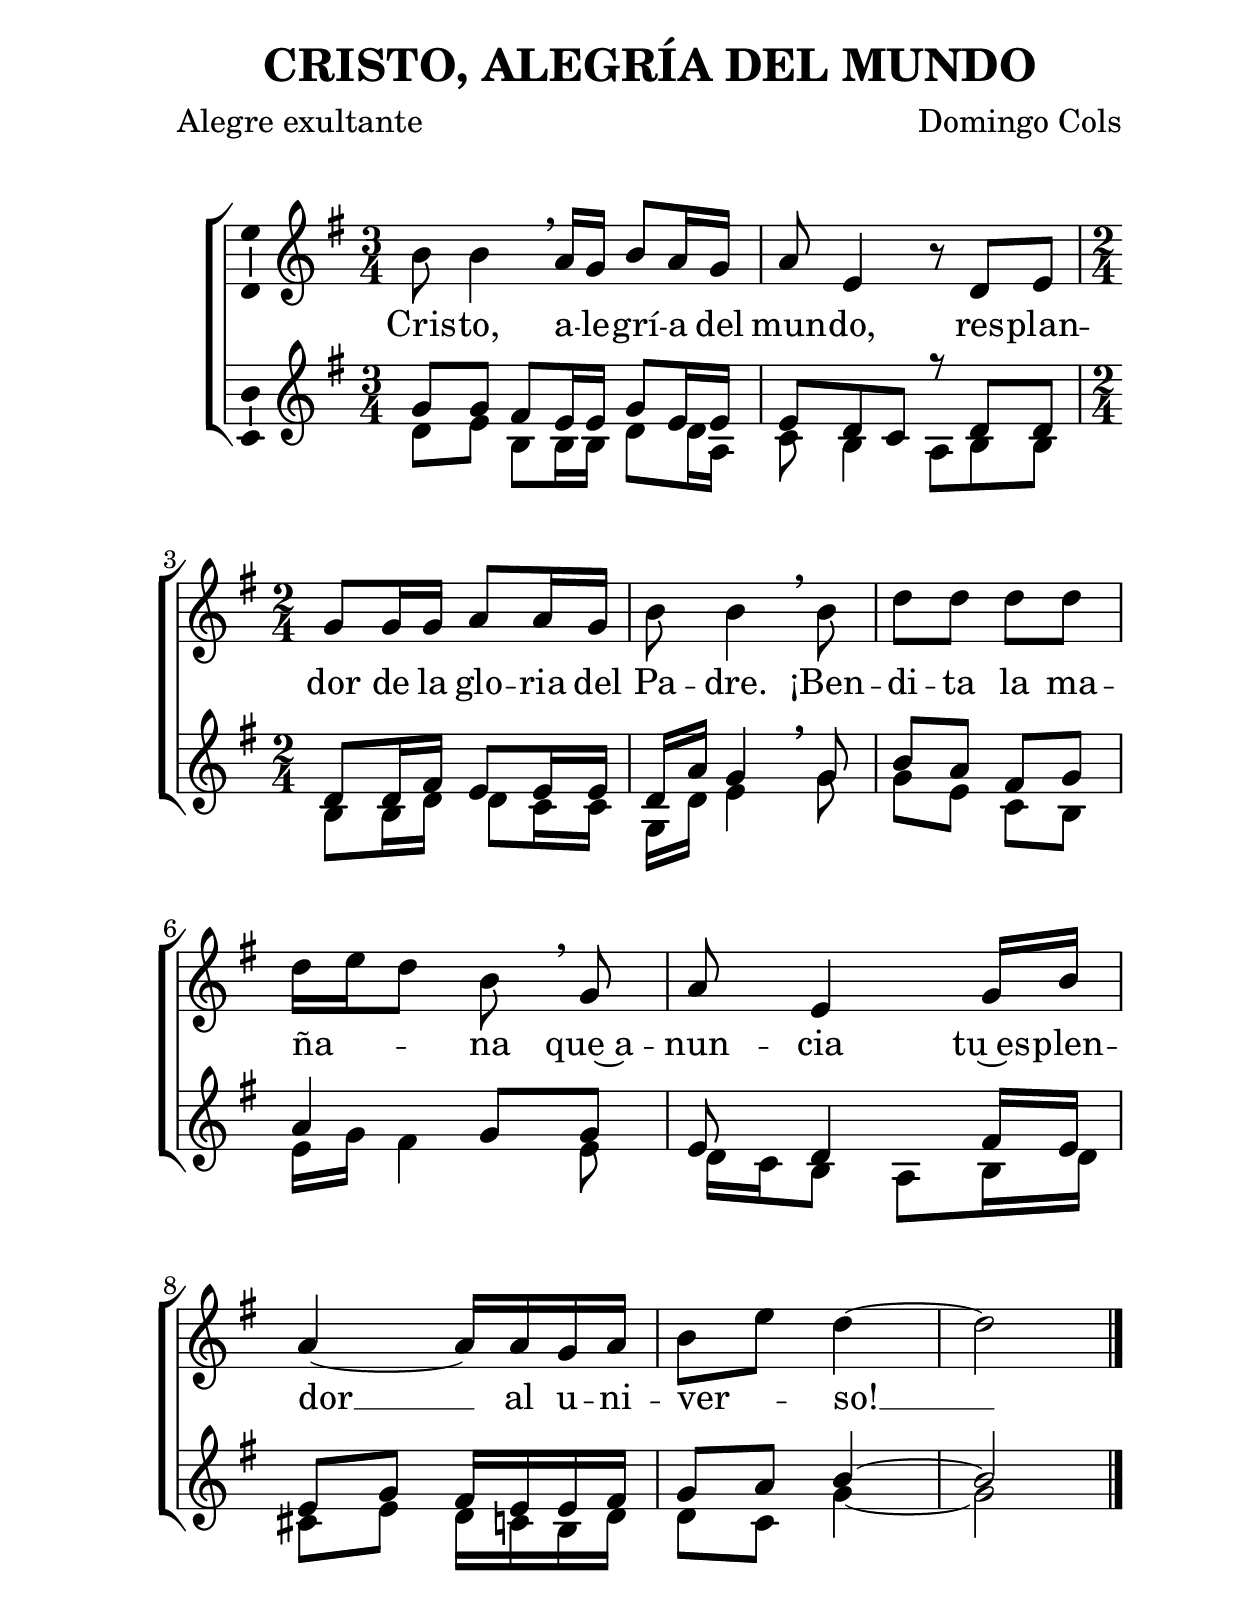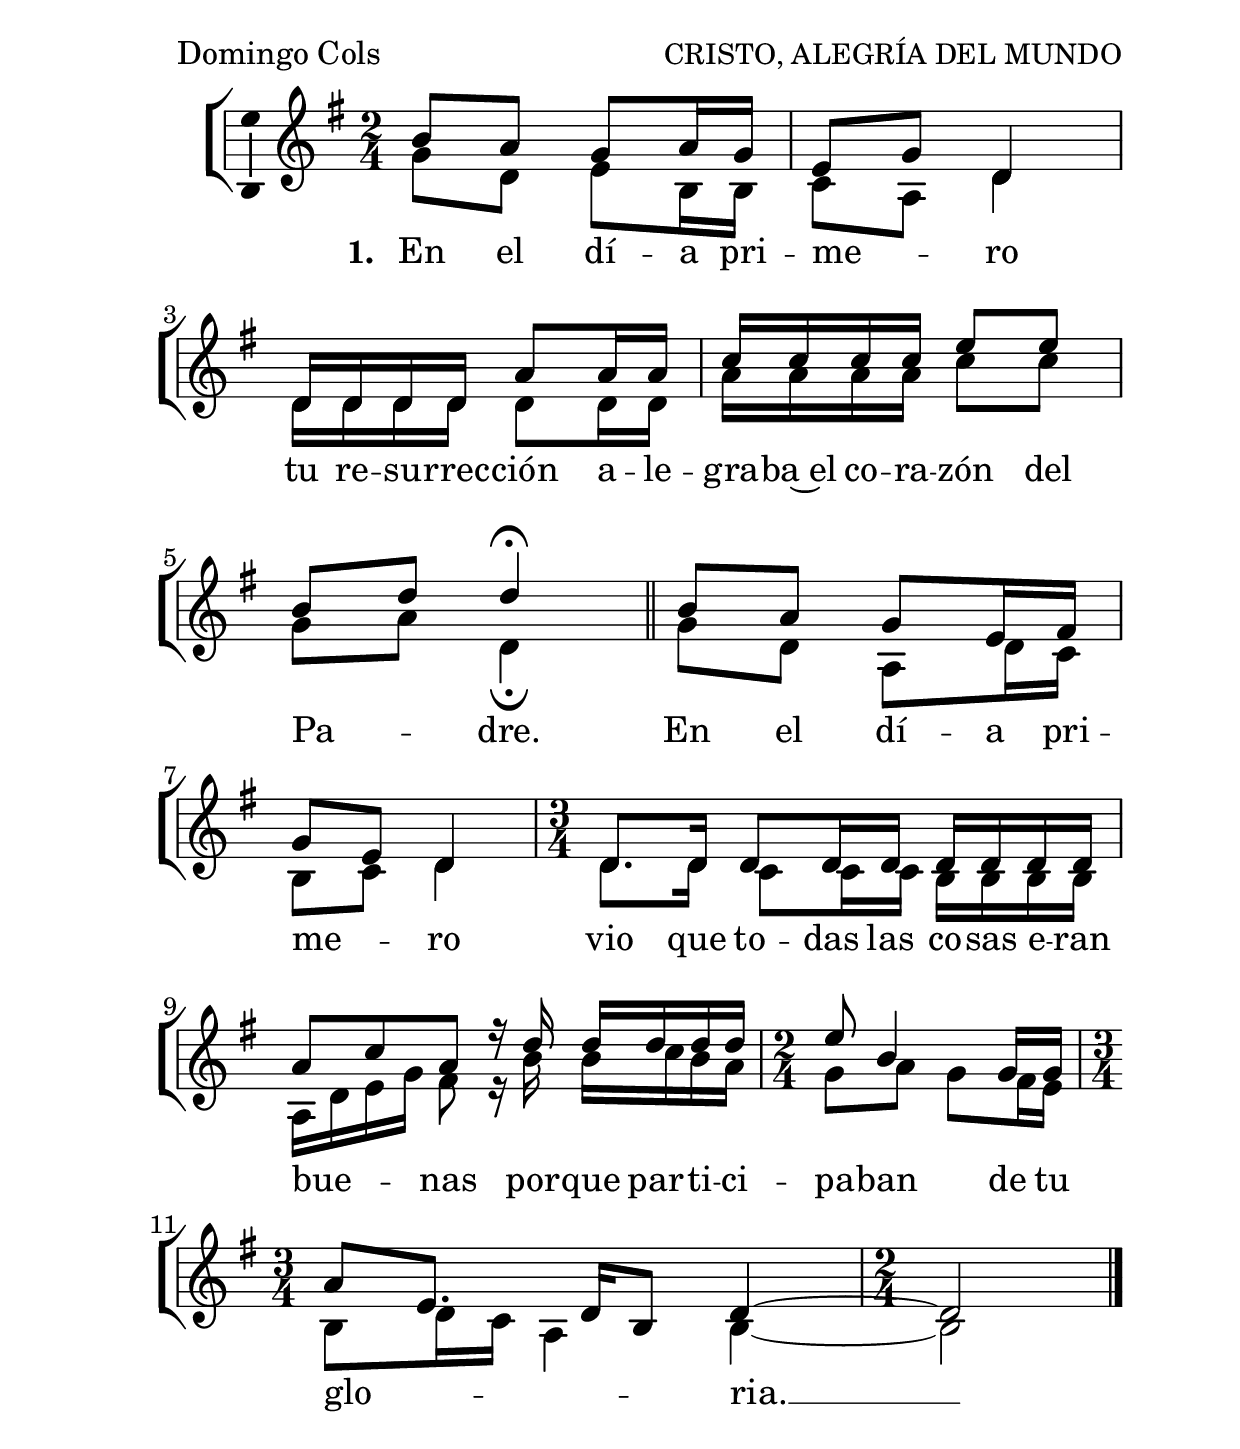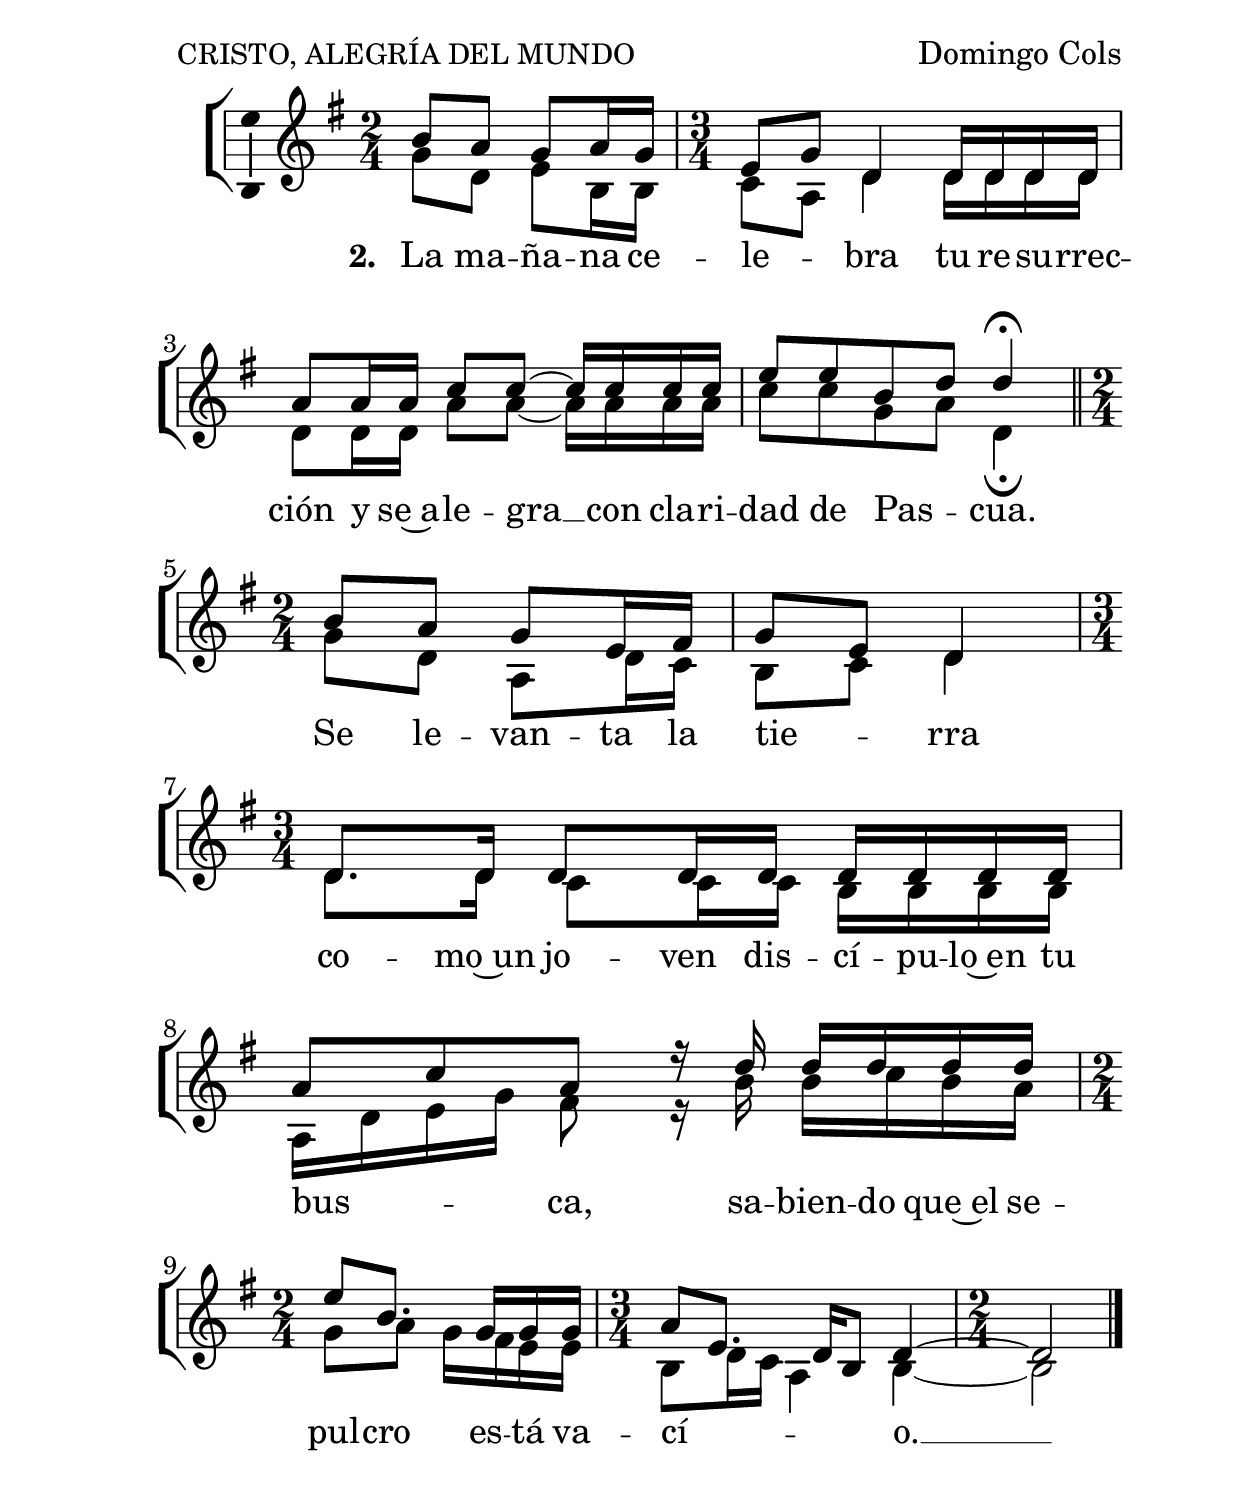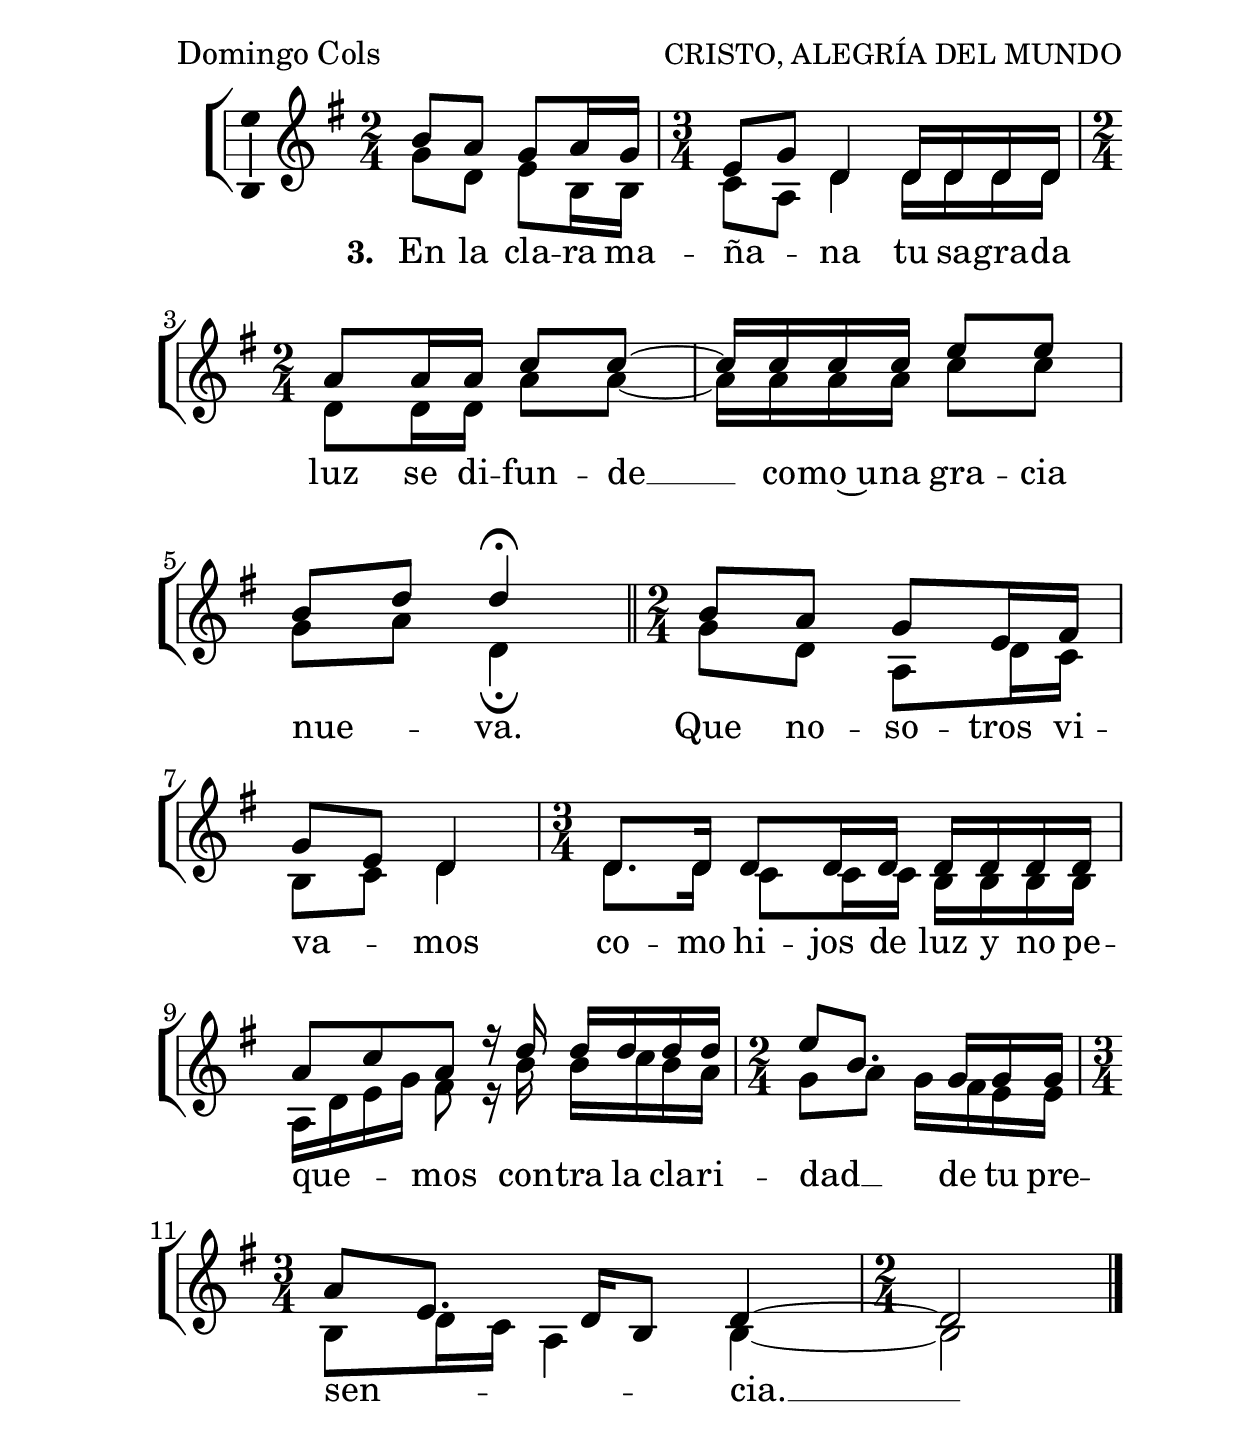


%versión de lilypond para la que se ha escrito esta partitura:
\version "2.16.0"

	%Tamaño papel
	#(set-default-paper-size "a4")
	%Tamaño partitura
	#(set-global-staff-size 28)
	%No responde al pulsar sobre una nota
	#(ly:set-option 'point-and-click #f)

%parámetros del encabezamiento:
\header {
	%title = "CRISTO, ALEGRÍA DEL MUNDO"
	title = \markup{\fontsize #-1 "CRISTO, ALEGRÍA DEL MUNDO"}
	subtitle = ""
	composer = "Domingo Cols"
	poet = "Alegre exultante"
	meter = ""
	arranger = ""
%	tagline="Monasterio de la Madre de Dios. Buenafuente del Sistal."
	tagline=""
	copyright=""
	tiempo = ""
	usos = ""
	letra = "Cristo, alegría del mundo, resplandor de la gloria del Padre. ¡Bendita la mañana que anuncia tu esplendor al universo! En el día primero tu resurrección alegraba el corazón del Padre. En el día primero vio que todas las cosas eran buenas porque participaban de tu gloria. La mañana celebra tu resurrección y se alegra con claridad de Pascua. Se levanta la tierra como un joven discípulo en tu busca, sabiendo que el sepulcro está vacío. En la clara mañana tu sagrada luz se difunde como una gracia nueva. Que nosotros vivamos como hijos de luz y no pequemos contra la claridad de tu presencia."
	}

%parámetros asociados al papel:
\paper  {
	oddHeaderMarkup = \markup {\fill-line { \on-the-fly #not-first-page \fromproperty #'header:title \on-the-fly #not-first-page \fromproperty #'header:composer }}
	evenHeaderMarkup = \markup {\fill-line { \fromproperty #'header:composer \fromproperty #'header:title }}
	#(set-paper-size "a4")
	print-page-number = ##f
	first-page-number = 1
	print-first-page-number = ##f
%	head-separation = 3.0 \cm
	top-margin = 2.0 \cm
	bottom-margin = 0.0\cm
%%%	bottom-margin = -2.0\cm
	left-margin = 3.0 \cm
	line-width = 16.0 \cm
	indent = 8\mm
	interscoreline = 2.\mm
	between-system-space = 15\mm
%	para que las partituras no llenen la hoja:
	ragged-bottom = ##t
%	idem para la última hoja:
	ragged-last-bottom = ##f
%	para que las partituras llenen el ancho del papel:
	ragged-last = ##f
	after-title-space = 2.5 \cm
%page-count=1
%system-count=6

	%Flexible Vertical Spacing
%	markup-markup-spacing =
%	#'((basic-distance . 15) (minimum-distance . 15) (padding . 3))
	markup-system-spacing =
	#'((basic-distance . 15) (minimum-distance . 15) (padding . 3))
	system-system-spacing =
	#'((basic-distance . 15) (minimum-distance . 15) (padding . 3))
	score-system-spacing =
	#'((basic-distance . 15) (minimum-distance . 15) (padding . 5))
%	top-system-spacing = % header
%	#'((basic-distance . 8) (minimum-distance . 0) (padding . 0))
%	top-markup-spacing =
%	#'((basic-distance . 20) (minimum-distance . 20) (padding . 0))
	last-bottom-spacing = % footer
	#'((basic-distance . 5) (minimum-distance . 5) (padding . 0))
%	score-markup-spacing =
%	#'((basic-distance . 16) (minimum-distance . 13) (padding . 0))

	}


%para incluir divisiones gregorianas
%\include "gregorian.ly"
%Ojo. Incluir este fichero implica desactivar la sentencia ragged-last = ##f
%Es decir, deja de justificar las partituras a la derecha


%parámetros que afectan a toda la partitura:
global =  {
	%clave de sol (G):
	\clef G
	%armadura:
%%%	\transpose a b
	\key g \major
	\tempo 4=75
	\set Score.tempoHideNote = ##t
	}


melodia =
%%%	\transpose a b
{
	\relative c'' {

\time 3/4
b8 b4 \breathe a16 g b8 a16 g
a8 e4 r8 d8 e

\time 2/4
g8 g16 g a8 a16 g
b8 b4 \breathe b8
d8 d d d
d16 e d8 b \breathe g
a8 e4 g16 b
a4~a16 a g a
b8 e d4~
d2

\bar "|."
}
}

melodiaacom =
%%%	\transpose a b
{
	\relative c'' {

<<
{
\voiceOne
\stemUp

\time 3/4
g8 g fis e16 e g8 e16 e
e8 d c r8 d8 d

\time 2/4
d8 d16 fis e8 e16 e
d16 a' g4 \breathe g8
b8 a fis g
a4 g8 g
e8 d4 fis16 e
e8 g fis16 e e fis
g8 a b4~
b2

}
\new Voice {
\voiceTwo
\stemDown

\time 3/4
d,8 e b b16 b d8 d16 a
c8 b4 a8 b b

\time 2/4
b8 b16 d d8 c16 c
g16 d' e4 \breathe g8
g8 e c b
e16 g fis4 e8
d16 c b8 a b16 d
cis8 e d16 c b d
d8 c g'4~
g2

}
>>

\bar "|."
}
}

melodiauno =
%%%	\transpose a b
{
	\relative c'' {


<<
{
\voiceOne
\stemUp

\time 2/4
b8 a g a16 g
e8 g d4
d16 d d d a'8 a16 a
c16 c c c e8 e
b8 d d4 \fermata
\bar "||"

b8 a g e16 fis
g8 e d4
\time 3/4
d8. d16 d8 d16 d d d d d
a'8 c a r16 d16 d d d d
\time 2/4
e8 b4 g16 g
\time 3/4
a8 e8. d16 b8 d4~
\time 2/4
d2

}
\new Voice {
\voiceTwo
\stemDown

\time 2/4
g8 d e b16 b
c8 a d4
d16 d d d d8 d16 d
a'16 a a a c8 c
g8 a d,4 \fermata
\bar "||"

g8 d a d16 c
b8 c d4
\time 3/4
d8. d16 c8 c16 c b b b b
a16 d e g fis8 r16 b16 b c b a
\time 2/4
g8 a g fis16 e
\time 3/4
b8 d16 c a4 b~
\time 2/4
b2

}
>>

\bar "|."
}
}

melodiados =
%%%	\transpose a b
{
	\relative c'' {

<<
{
\voiceOne
\stemUp

\time 2/4
b8 a g a16 g
\time 3/4
e8 g d4 d16 d d d
a'8 a16 a c8 c~c16 c c c
e8 e b d d4 \fermata
\bar "||"

\time 2/4
b8 a g e16 fis
g8 e d4
\time 3/4
d8. d16 d8 d16 d d d d d
a'8 c a r16 d16 d d d d
\time 2/4
e8 b8. g16 g g
\time 3/4
a8 e8. d16 b8 d4~
\time 2/4
d2

}
\new Voice {
\voiceTwo
\stemDown

\time 2/4
g8 d e b16 b
\time 3/4
c8 a d4 d16 d d d
d8 d16 d a'8 a~a16 a a a
c8 c g8 a d,4 \fermata
\bar "||"

\time 2/4
g8 d a d16 c
b8 c d4
\time 3/4
d8. d16 c8 c16 c b b b b
a16 d e g fis8 r16 b16 b c b a
\time 2/4
g8 a g16 fis e e
\time 3/4
b8 d16 c a4 b~
\time 2/4
b2

}
>>

\bar "|."
}
}

melodiatres =
%%%	\transpose a b
{
	\relative c'' {

<<
{
\voiceOne
\stemUp

\time 2/4
b8 a g a16 g
\time 3/4
e8 g d4 d16 d d d
\time 2/4
a'8 a16 a c8 c~c16 c c c
e8 e b d d4 \fermata
\bar "||"

\time 2/4
b8 a g e16 fis
g8 e d4
\time 3/4
d8. d16 d8 d16 d d d d d
a'8 c a r16 d16 d d d d
\time 2/4
e8 b8. g16 g g
\time 3/4
a8 e8. d16 b8 d4~
\time 2/4
d2

}
\new Voice {
\voiceTwo
\stemDown

\time 2/4
g8 d e b16 b
\time 3/4
c8 a d4 d16 d d d
\time 2/4
d8 d16 d a'8 a~
a16 a a a c8 c
g8 a d,4 \fermata
\bar "||"

\time 2/4
g8 d a d16 c
b8 c d4
\time 3/4
d8. d16 c8 c16 c b b b b
a16 d e g fis8 r16 b16 b c b a
\time 2/4
g8 a g16 fis e e
\time 3/4
b8 d16 c a4 b~
\time 2/4
b2

}
>>

\bar "|."
}
}


texto = \lyricmode {
Cris -- to, a -- le -- grí -- a del mun -- do,
res -- plan -- dor de la glo -- ria del Pa -- dre.
¡Ben -- di -- ta la ma -- ña -- _ _ na que~a -- nun -- cia
tu~es -- plen -- dor __ al u -- ni -- ver -- _ so! __
	}

textouno = \lyricmode {
\set stanza =#"1. " En el dí -- a pri -- me -- _ ro
tu re -- su -- rrec -- ción
a -- le -- gra -- ba~el co -- ra -- zón del Pa -- _ dre.
En el dí -- a pri -- me -- _ ro
vio que to -- das las co -- sas e -- ran bue -- _ nas
por -- que par -- ti -- ci -- pa -- ban de tu glo -- _ _ _ ria. __
	}

textodos = \lyricmode {
\set stanza =#"2. " La ma -- ña -- na ce -- le -- _ bra
tu re -- su -- rrec -- ción
y se~a -- le -- gra __ con cla -- ri -- dad de Pas -- _ cua.
Se le -- van -- ta la tie -- _ rra
co -- mo~un jo -- ven dis -- cí -- pu -- lo~en tu bus -- _ ca,
sa -- bien -- do que~el se -- pul -- cro es -- tá va -- cí -- _ _ _ o. __
	}

textotres = \lyricmode {
\set stanza =#"3. " En la cla -- ra ma -- ña -- _ na
tu sa -- gra -- da luz
se di -- fun -- de __ co -- mo~u -- na gra -- cia nue -- _ va.
Que no -- so -- tros vi -- va -- _ mos
co -- mo hi -- jos de luz y no pe -- que -- _ mos
con -- tra la cla -- ri -- dad __ _ de tu pre -- sen -- _ _ _ cia. __
	}


vozStaff = \context Voice = vozStaff
\with {\consists "Ambitus_engraver"}
<<
	\set Staff.instrumentName = ""
	\set Staff.shortInstrumentName = ""
	\set Staff.midiInstrument = #"acoustic grand"
	\set Staff.midiMinimumVolume = #0.7
	\set Staff.midiMaximumVolume = #0.9
	\global
	\melodia
	>>

vozacomStaff = \context Voice = vozacomStaff
\with {\consists "Ambitus_engraver"}
<<
	\set Staff.instrumentName = ""
	\set Staff.shortInstrumentName = ""
	\set Staff.midiInstrument = #"violin"
	\set Staff.midiMinimumVolume = #0.7
	\set Staff.midiMaximumVolume = #0.9
	\global
	\melodiaacom
	>>

textoStaff = \context Lyrics = textoStaff <<
	\lyricsto vozStaff \texto
	>>

vozunoStaff = \context Voice = vozunoStaff
\with {\consists "Ambitus_engraver"}
<<
	\set Staff.instrumentName = ""
	\set Staff.shortInstrumentName = ""
	\set Staff.midiInstrument = #"acoustic grand"
	\set Staff.midiMinimumVolume = #0.7
	\set Staff.midiMaximumVolume = #0.9
	\global
	\melodiauno
	>>

textounoStaff = \context Lyrics = textounoStaff <<
	\lyricsto vozunoStaff \textouno
	>>

vozdosStaff = \context Voice = vozdosStaff
\with {\consists "Ambitus_engraver"}
<<
	\set Staff.instrumentName = ""
	\set Staff.shortInstrumentName = ""
	\set Staff.midiInstrument = #"acoustic grand"
	\set Staff.midiMinimumVolume = #0.7
	\set Staff.midiMaximumVolume = #0.9
	\global
	\melodiados
	>>

textodosStaff = \context Lyrics = textodosStaff <<
	\lyricsto vozdosStaff \textodos
	>>

voztresStaff = \context Voice = voztresStaff
\with {\consists "Ambitus_engraver"}
<<
	\set Staff.instrumentName = ""
	\set Staff.shortInstrumentName = ""
	\set Staff.midiInstrument = #"acoustic grand"
	\set Staff.midiMinimumVolume = #0.7
	\set Staff.midiMaximumVolume = #0.9
	\global
	\melodiatres
	>>

textotresStaff = \context Lyrics = textotresStaff <<
	\lyricsto voztresStaff \textotres
	>>


\book {
	\score {
		\context ChoirStaff {
%			\override StaffGroup.SystemStartBracket #'collapse-height = #1
%			\override Score.SystemStartBar #'collapse-height = #1
			<<
			\vozStaff
			\textoStaff
			\vozacomStaff
			>>
		}
		\layout {
	    		\context {
				\Lyrics
				%\override LyricText #'font-size = #2
				}
	   		\context {
				\Score
				%\override StaffSymbol #'staff-space = #(magstep +3)
				}
%%%			\context {
%%%				\Staff
%%%				\remove "Time_signature_engraver"
%%%				\override BarLine #'transparent = ##t
%%%				}
system-count=4
			}
		}
	\score {
		\context ChoirStaff {
			\override StaffGroup.SystemStartBracket #'collapse-height = #1
			\override Score.SystemStartBar #'collapse-height = #1
			<<
			\vozunoStaff
			\textounoStaff
			>>
		}
		\layout {
	    		\context {
				\Lyrics
				%\override LyricText #'font-size = #2
				}
	   		\context {
				\Score
				%\override StaffSymbol #'staff-space = #(magstep +3)
				}
system-count=6
			}
		}
	\score {
		\context ChoirStaff {
			\override StaffGroup.SystemStartBracket #'collapse-height = #1
			\override Score.SystemStartBar #'collapse-height = #1
			<<
			\vozdosStaff
			\textodosStaff
			>>
		}
		\layout {
	    		\context {
				\Lyrics
				%\override LyricText #'font-size = #2
				}
	   		\context {
				\Score
				%\override StaffSymbol #'staff-space = #(magstep +3)
				}
system-count=6
			}
		}
	\score {
		\context ChoirStaff {
			\override StaffGroup.SystemStartBracket #'collapse-height = #1
			\override Score.SystemStartBar #'collapse-height = #1
			<<
			\voztresStaff
			\textotresStaff
			>>
		}
		\layout {
	    		\context {
				\Lyrics
				%\override LyricText #'font-size = #2
				}
	   		\context {
				\Score
				%\override StaffSymbol #'staff-space = #(magstep +3)
				}
system-count=6
			}
		}
	\score {
		\context ChoirStaff {
			\override StaffGroup.SystemStartBracket #'collapse-height = #1
			\override Score.SystemStartBar #'collapse-height = #1
			<<
			\vozStaff
			\vozacomStaff
			>>
			<<
			\vozunoStaff
			>>
			<<
			\vozdosStaff
			>>
			<<
			\voztresStaff
			>>
		}
		\midi {
	  		\context {
	  			\Score
				tempoWholesPerMinute = #(ly:make-moment 70 4)
				}
			}
		}
}


